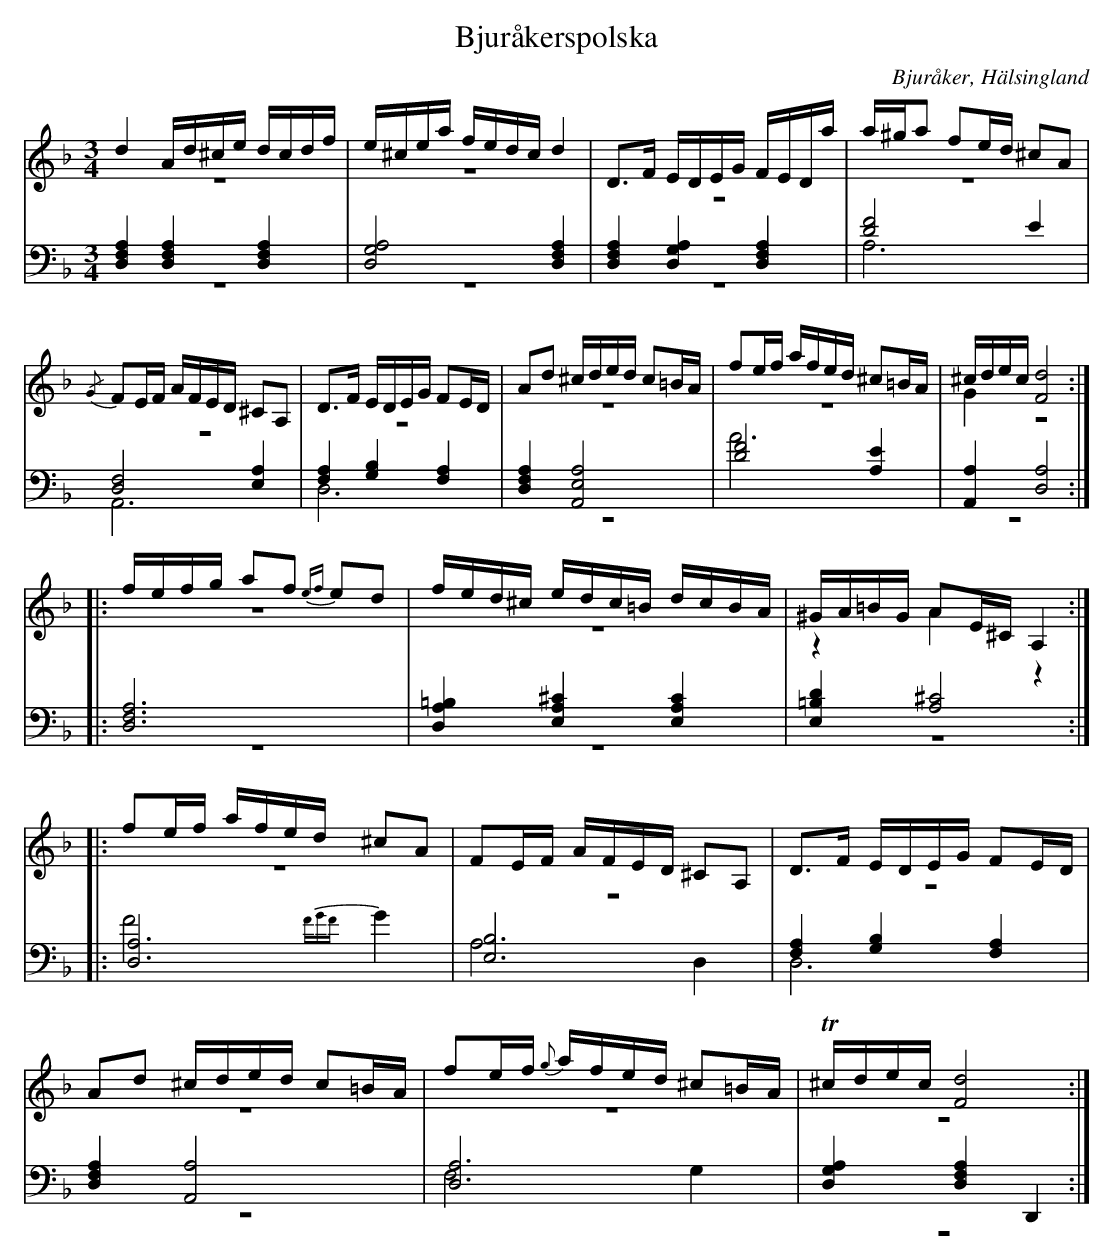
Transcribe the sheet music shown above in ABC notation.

X:1
T: Bjuråkerspolska
O: Bjuråker, Hälsingland
M: 3/4
L: 1/16
K: Dm
V:1
V:2 merge
V:3
V:4 merge
V:1
d4 Ad^ce dcdf |e^cea fedc d4|D2>F2 EDEG FEDa|a^ga2 f2ed ^c2A2|
{/G}F2EF AFED ^C2A,2|D2>F2 EDEG F2ED|A2d2 ^cded c2=BA|f2ef afed ^c2=BA|^cdec [F8d8]:|
|:fefg a2f2 {ef}e2d2 |fed^c edc=B dcBA|^GA=BG A2E^C A,4:|
|:f2ef afed ^c2A2|F2EF AFED ^C2A,2|D2>F2 EDEG F2ED|
A2d2 ^cded c2=BA|f2ef {g}afed ^c2=BA|T^cdec [F8d8]:|
V:2
z12|z12|z12|z12|
z12|z12|z12|z12|G4 z8:|
|:z12|z12|z4 A4 z4:|
|:z12|z12|z12|
z12|z12|z12:|
V:3 clef=bass
[D,4F,4A,4] [D,4F,4A,4] [D,4F,4A,4]|[D,8G,8A,8] [D,4F,4A,4]|[D,4F,4A,4] [D,4G,4A,4] [D,4F,4A,4]|[D8F8] E4|
[D,8F,8] [E,4A,4]|[F,4A,4] [G,4B,4] [F,4A,4]|[D,4F,4A,4] [A,,8E,8A,8]|[D8F8] [A,4E4]|[A,,4A,4] [D,8A,8]:|
|:[D,12F,12A,12]|[D,4A,4=B,4] [E,4A,4^C4] [E,4A,4C4]|[E,4=B,4D4] [A,8^C8]:|
|:[D,12A,12]|[E,12B,12]|[F,4A,4] [G,4B,4] [F,4A,4]|
[D,4F,4A,4] [A,,8A,8]|[D,12A,12]|[D,4G,4A,4] [D,4F,4A,4] D,,4:|
V:4 clef=bass
z12|z12|z12|A,12|
A,,12|D,12|z12|A12|z12:|
|:z12|z12|z12:|
|:F8 {FGF}G4|A,8 D,4|D,12|
z12|F,8 G,4|z12:|
